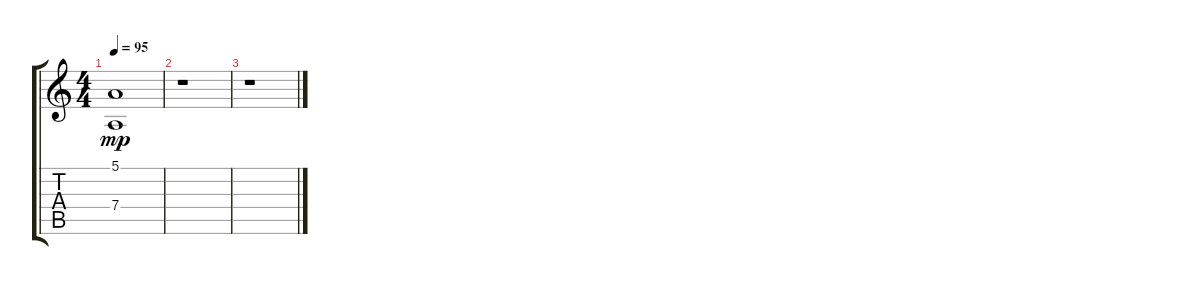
\track "" {instrument acousticgrandpiano}
\staff {score tabs}
\tuning (E4 B3 G3 D3 A2 E2) {hide}
\ts (4 4)
\tempo 95
\clef g2
\ks c
(5.1 7.4).1{dy mp} |
r.1 |
r.1
